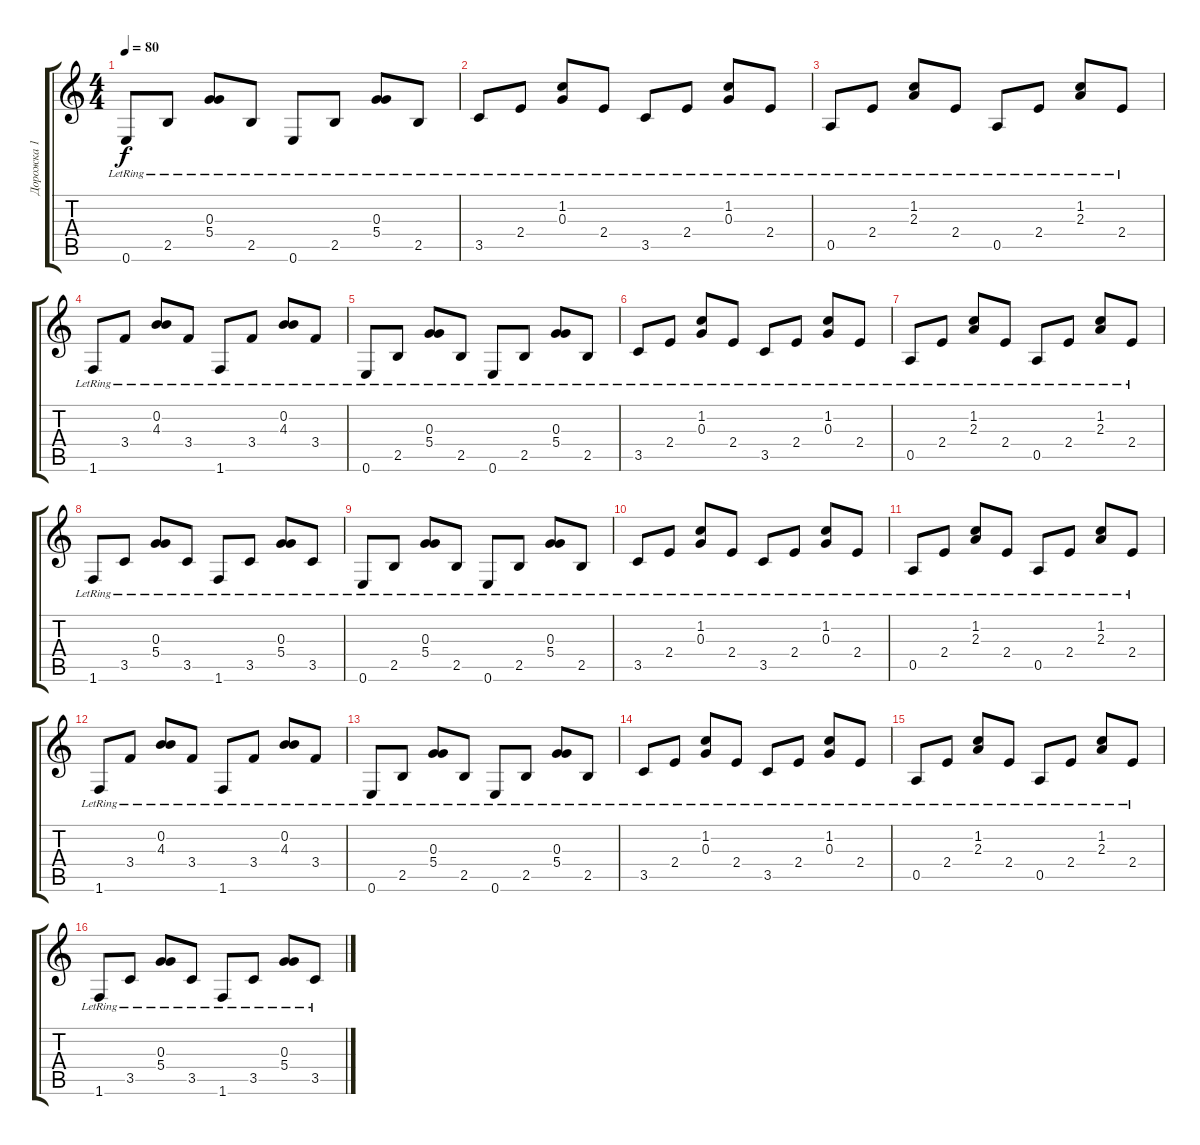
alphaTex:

\track ("Дорожка 1" "Дорожка 1") {instrument acousticguitarsteel}
\staff {score tabs}
\tuning (E4 B3 G3 D3 A2 E2) {hide}
\ts (4 4)
\tempo 80
\clef g2
\ks c
0.6{lr}.8{dy f} 2.5{lr}.8 (0.3{lr} 5.4{lr}).8 2.5{lr}.8 0.6{lr}.8 2.5{lr}.8 (0.3{lr} 5.4{lr}).8 2.5{lr}.8 |
3.5{lr}.8 2.4{lr}.8 (1.2{lr} 0.3{lr}).8 2.4{lr}.8 3.5{lr}.8 2.4{lr}.8 (1.2{lr} 0.3{lr}).8 2.4{lr}.8 |
0.5{lr}.8 2.4{lr}.8 (1.2{lr} 2.3{lr}).8 2.4{lr}.8 0.5{lr}.8 2.4{lr}.8 (1.2{lr} 2.3{lr}).8 2.4{lr}.8 |
1.6{lr}.8 3.4{lr}.8 (0.2{lr} 4.3{lr}).8 3.4{lr}.8 1.6{lr}.8 3.4{lr}.8 (0.2{lr} 4.3{lr}).8 3.4{lr}.8 |
0.6{lr}.8 2.5{lr}.8 (0.3{lr} 5.4{lr}).8 2.5{lr}.8 0.6{lr}.8 2.5{lr}.8 (0.3{lr} 5.4{lr}).8 2.5{lr}.8 |
3.5{lr}.8 2.4{lr}.8 (1.2{lr} 0.3{lr}).8 2.4{lr}.8 3.5{lr}.8 2.4{lr}.8 (1.2{lr} 0.3{lr}).8 2.4{lr}.8 |
0.5{lr}.8 2.4{lr}.8 (1.2{lr} 2.3{lr}).8 2.4{lr}.8 0.5{lr}.8 2.4{lr}.8 (1.2{lr} 2.3{lr}).8 2.4{lr}.8 |
1.6{lr}.8 3.5{lr}.8 (0.3{lr} 5.4{lr}).8 3.5{lr}.8 1.6{lr}.8 3.5{lr}.8 (0.3{lr} 5.4{lr}).8 3.5{lr}.8 |
0.6{lr}.8 2.5{lr}.8 (0.3{lr} 5.4{lr}).8 2.5{lr}.8 0.6{lr}.8 2.5{lr}.8 (0.3{lr} 5.4{lr}).8 2.5{lr}.8 |
3.5{lr}.8 2.4{lr}.8 (1.2{lr} 0.3{lr}).8 2.4{lr}.8 3.5{lr}.8 2.4{lr}.8 (1.2{lr} 0.3{lr}).8 2.4{lr}.8 |
0.5{lr}.8 2.4{lr}.8 (1.2{lr} 2.3{lr}).8 2.4{lr}.8 0.5{lr}.8 2.4{lr}.8 (1.2{lr} 2.3{lr}).8 2.4{lr}.8 |
1.6{lr}.8 3.4{lr}.8 (0.2{lr} 4.3{lr}).8 3.4{lr}.8 1.6{lr}.8 3.4{lr}.8 (0.2{lr} 4.3{lr}).8 3.4{lr}.8 |
0.6{lr}.8 2.5{lr}.8 (0.3{lr} 5.4{lr}).8 2.5{lr}.8 0.6{lr}.8 2.5{lr}.8 (0.3{lr} 5.4{lr}).8 2.5{lr}.8 |
3.5{lr}.8 2.4{lr}.8 (1.2{lr} 0.3{lr}).8 2.4{lr}.8 3.5{lr}.8 2.4{lr}.8 (1.2{lr} 0.3{lr}).8 2.4{lr}.8 |
0.5{lr}.8 2.4{lr}.8 (1.2{lr} 2.3{lr}).8 2.4{lr}.8 0.5{lr}.8 2.4{lr}.8 (1.2{lr} 2.3{lr}).8 2.4{lr}.8 |
1.6{lr}.8 3.5{lr}.8 (0.3{lr} 5.4{lr}).8 3.5{lr}.8 1.6{lr}.8 3.5{lr}.8 (0.3{lr} 5.4{lr}).8 3.5{lr}.8
